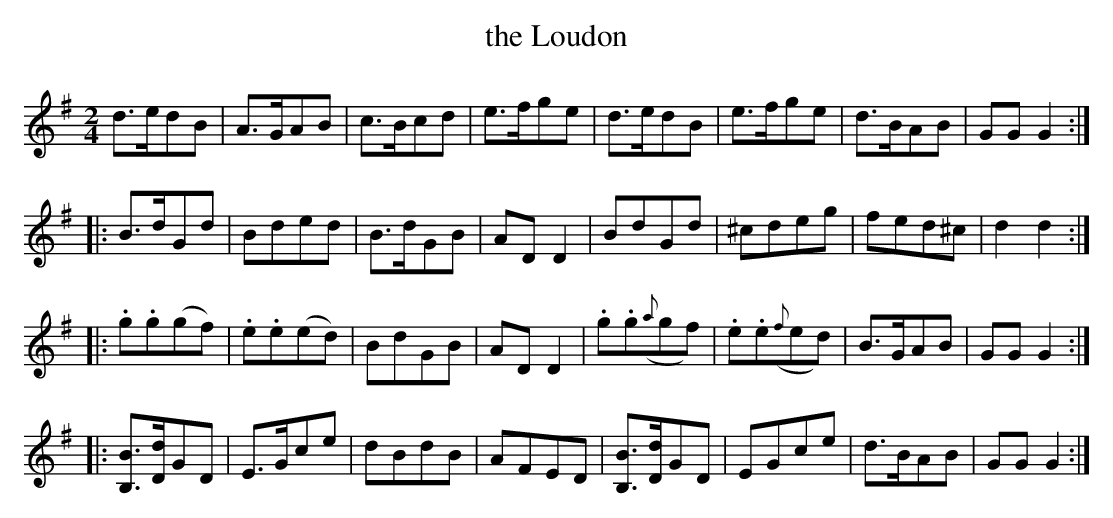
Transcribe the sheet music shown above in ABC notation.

X:1
T:the Loudon
L:1/8
M:2/4
K:G major
d>edB| A>GAB| c>Bcd| e>fge| d>edB| e>fge| d>BAB| GGG2::
B>dGd| Bded| B>dGB| ADD2| BdGd| ^cdeg| fed^c| d2d2::
.g.g(gf)| .e.e(ed)| BdGB| ADD2|\
.g.g({a}gf)| .e.e({f}ed)| B>GAB| GGG2::
[B3/2B,3/2][d/D/]GD| E>Gce| dBdB| AFED|\
[B3/2B,3/2][d/D/]GD| EGce | d>BAB| GGG2:|
